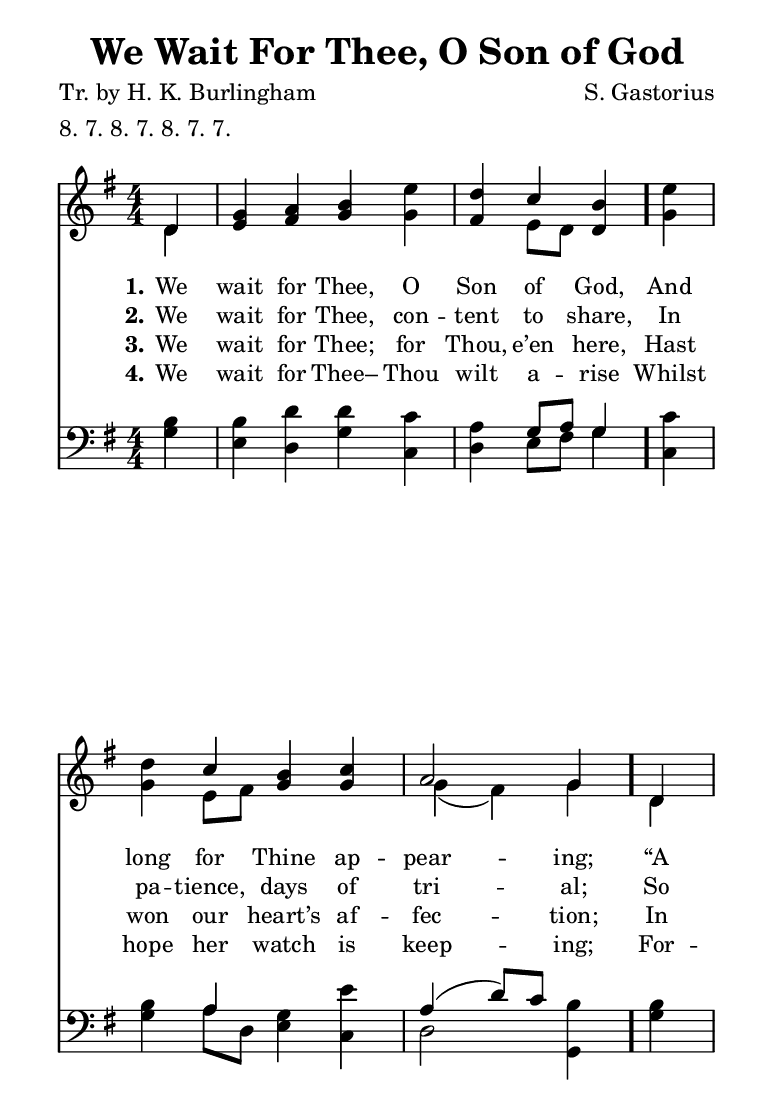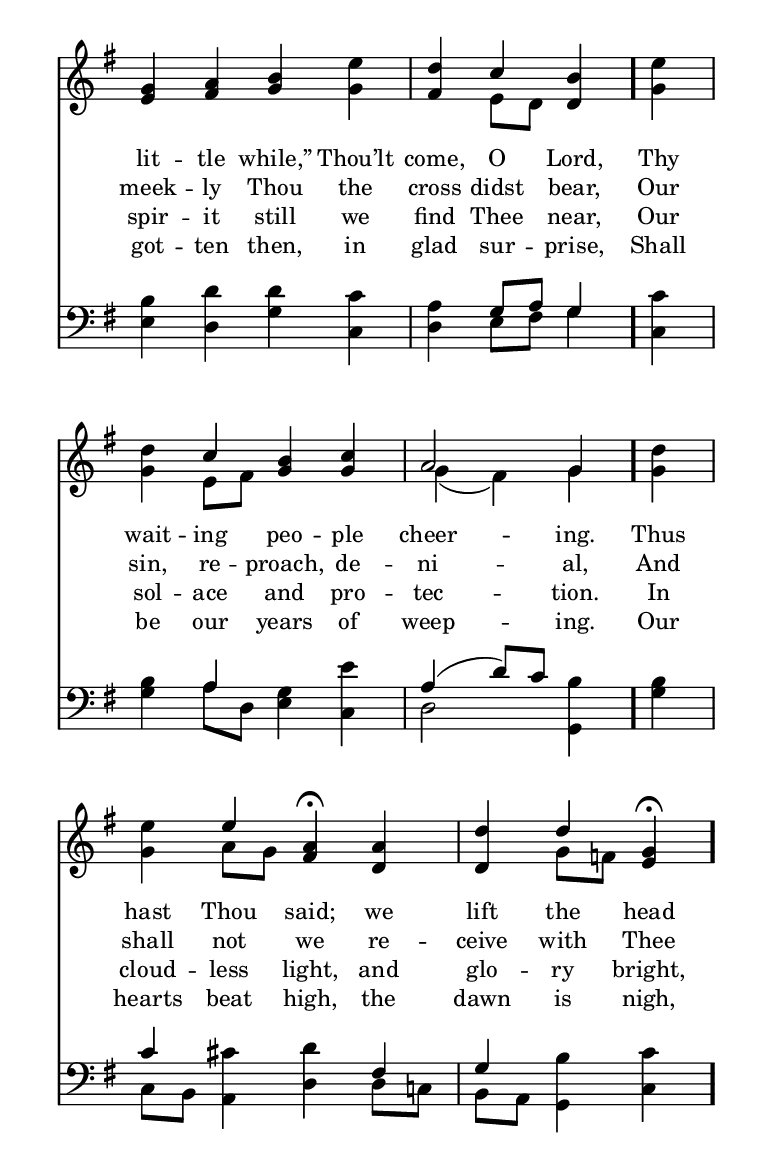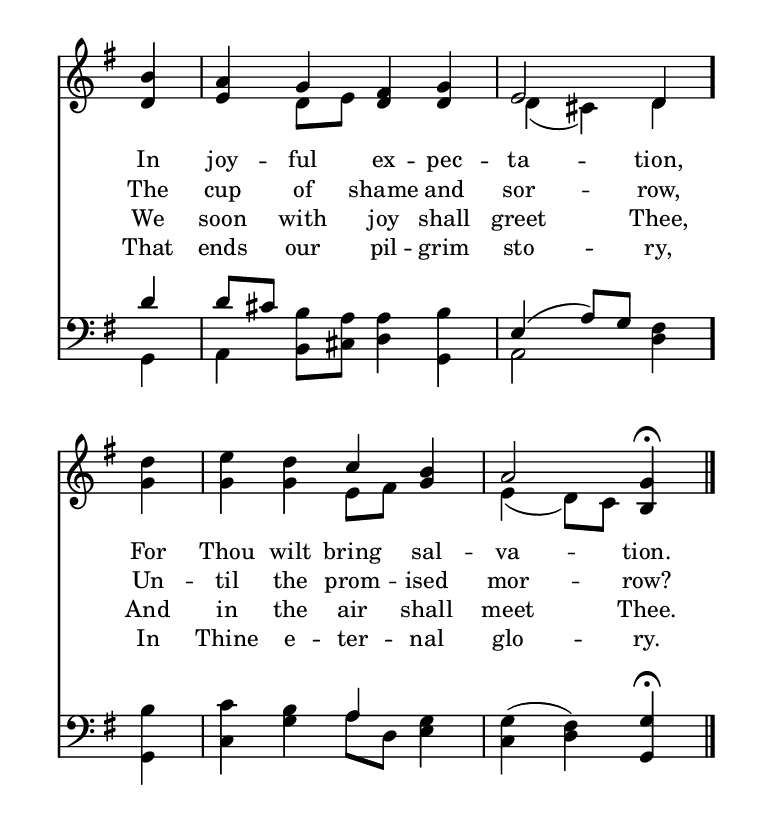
\include "common/global.ily"
\paper {
  \include "common/paper.ily"
}

\header{
  hymnnumber = "281"
  title = "We Wait For Thee, O Son of God"
  tunename = "Jena"
  meter = "8. 7. 8. 7. 8. 7. 7."
  poet = "Tr. by H. K. Burlingham"
  composer = "S. Gastorius"
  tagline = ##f
}

ta = { \tempo 4=80 }
tb = { \tempo 4=40 }

global = {
  \include "common/overrides.ily"
  \override Staff.TimeSignature.style = #'numbered
  \time 4/4
  \override Score.MetronomeMark.transparent = ##t % hide all fermata changes too
  \ta
  \key g \major
  \partial 4
  \autoBeamOff
}

notesSoprano = {
\global
\relative c' {

  d4 | g a b e | d c b
  e4 | d c b c | a2 g4
  d4 | g a b e | d c b
  e4 | d c b c | a2 g4
  d'4 | e e \tb a,\fermata \ta a | d d \tb g,\fermata \ta
  b4 | a g fis g | e2 d4
  d'4 | e d c b | a2 \tb g4\fermata \ta

  \bar "|."

}
}

notesAlto = {
\global
\relative e' {

  d4 | e4 fis g g | fis e8[ d] d4
  g4 | g e8[ fis] g4 g | g( fis) g
  d4 | e4 fis g g | fis e8[ d] d4
  g4 | g e8[ fis] g4 g | g( fis) g
  g4 | g a8[ g] fis4 d | d g8[ f] e4
  d4 | e d8[ e] d4 d | d( cis) d
  g4 | g g e8[ fis] g4 | e( d8)[ c] b4

}
}

notesTenor = {
\global
\relative a {

  b4 | b d d c | a g8[ a] g4
  c4 | b a g e' a,( d8)[ c] b4
  b4 | b d d c | a g8[ a] g4
  c4 | b a g e' a,( d8)[ c] b4
  b4 | c cis d fis, | g b c
  d4 | d8[ cis] b[ a] a4 b | e,( a8)[ g] fis4
  b4 | c b a g | g( fis) g

}
}

notesBass = {
\global
\relative f {

  g4 | e d g c, | d e8 fis] g4
  c,4 | g' a8[ d,] e4 c | d2 g,4
  g'4 | e d g c, | d e8 fis] g4
  c,4 | g' a8[ d,] e4 c | d2 g,4
  g'4 | c,8[ b] a4 d d8[ c!] | b[ a] g4 c
  g4 | a b8[ cis] d4 g, | a2 d4
  g,4 | c g' a8[ d,] e4 | c( d) g,\fermata

}
}

wordsA = \lyricmode {
\set stanza = "1."

We wait for Thee, O Son of God, \bar "."
And long for Thine ap -- pear -- ing; \bar "."
“A lit -- tle while,” Thou’lt come, O Lord, \bar "."
Thy wait -- ing peo -- ple cheer -- ing. \bar "."
Thus hast Thou said; we lift the head \bar "."
In joy -- ful ex -- pec -- ta -- tion, \bar "."
For Thou wilt bring sal -- va -- tion. \bar "."

}

wordsB = \lyricmode {
\set stanza = "2."

We wait for Thee, con -- tent to share,
In pa -- tience, days of tri -- al;
So meek -- ly Thou the cross didst bear,
Our sin, re -- proach, de -- ni -- al,
And shall not we re -- ceive with Thee
The cup of shame and sor -- row,
Un -- til the prom -- ised mor -- row?

}

wordsC = \lyricmode {
\set stanza = "3."

We wait for Thee; for Thou, e’en here,
Hast won our heart’s af -- fec -- tion;
In spir -- it still we find Thee near,
Our sol -- ace and pro -- tec -- tion.
In cloud -- less light, and glo -- ry bright,
We soon with joy shall greet Thee,
And in the air shall meet Thee.

}

wordsD = \lyricmode {
\set stanza = "4."

We wait for Thee– Thou wilt a -- rise
Whilst hope her watch is keep -- ing;
For -- got -- ten then, in glad sur -- prise,
Shall be our years of weep -- ing.
Our hearts beat high, the dawn is nigh,
That ends our pil -- grim sto -- ry,
In Thine e -- ter -- nal glo -- ry.

}

\score {
  \context ChoirStaff <<
    \context Staff = upper <<
      \set ChoirStaff.systemStartDelimiter = #'SystemStartBar
      \set ChoirStaff.printPartCombineTexts = ##f
      \partcombine #'(2 . 9) \notesSoprano \notesAlto
      \context NullVoice = sopranos { \voiceOne << \notesSoprano >> }
      \context NullVoice = altos { \voiceTwo << \notesAlto >> }
      \context Lyrics = one   \lyricsto sopranos \wordsA
      \context Lyrics = two   \lyricsto sopranos \wordsB
      \context Lyrics = three \lyricsto sopranos \wordsC
      \context Lyrics = four  \lyricsto sopranos \wordsD
    >>
    \context Staff = men <<
      \clef bass
      \set ChoirStaff.printPartCombineTexts = ##f
      \partcombine #'(2 . 9) \notesTenor \notesBass
      \context NullVoice = tenors { \voiceOne << \notesTenor >> }
      \context NullVoice = basses { \voiceTwo << \notesBass >> }
    >>
  >>
  \layout {
    \include "common/layout.ily"
  }
  \midi{
    \include "common/midi.ily"
  }
}

\version "2.19.49"  % necessary for upgrading to future LilyPond versions.

% vi:set et ts=2 sw=2 ai nocindent syntax=lilypond:
